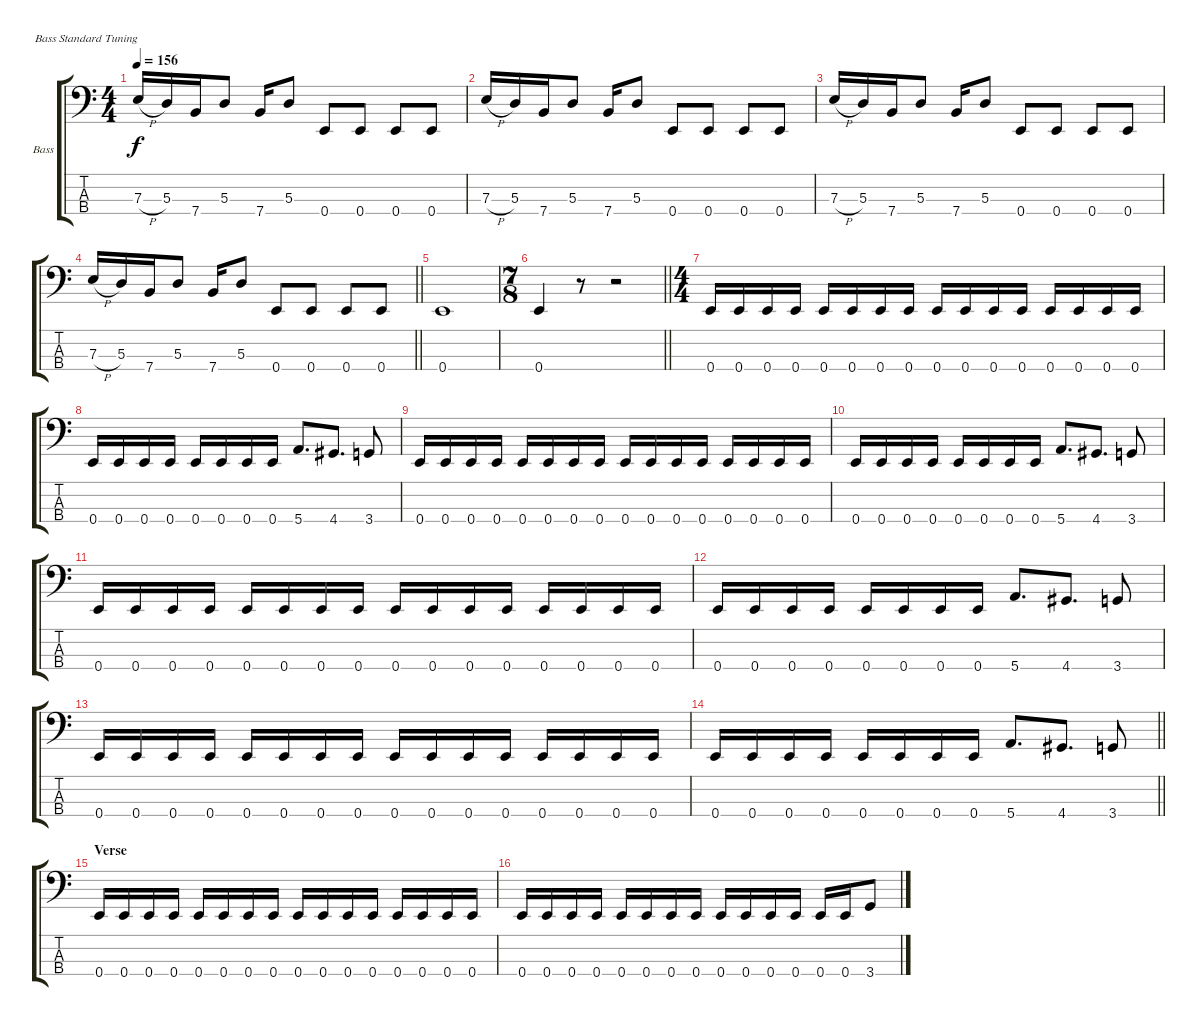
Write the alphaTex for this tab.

\bracketExtendMode groupsimilarinstruments
\firstSystemTrackNameOrientation horizontal
\otherSystemsTrackNameOrientation horizontal
\track ("Bass" "Bass") {instrument electricbassfinger}
\staff {score tabs}
\tuning (G2 D2 A1 E1)
\ts (4 4)
\tempo 156
\clef f4
\ks c
7.3{h}.16{dy f} 5.3.16 7.4.16 5.3.8 7.4.16 5.3.8 0.4.8 0.4.8 0.4.8 0.4.8 |
7.3{h}.16 5.3.16 7.4.16 5.3.8 7.4.16 5.3.8 0.4.8 0.4.8 0.4.8 0.4.8 |
7.3{h}.16 5.3.16 7.4.16 5.3.8 7.4.16 5.3.8 0.4.8 0.4.8 0.4.8 0.4.8 |
\barLineRight lightlight
7.3{h}.16 5.3.16 7.4.16 5.3.8 7.4.16 5.3.8 0.4.8 0.4.8 0.4.8 0.4.8 |
0.4.1 |
\ts (7 8)
\barLineRight lightlight
0.4.4 r.8 r.2 |
\ts (4 4)
0.4.16 0.4.16 0.4.16 0.4.16 0.4.16 0.4.16 0.4.16 0.4.16 0.4.16 0.4.16 0.4.16 0.4.16 0.4.16 0.4.16 0.4.16 0.4.16 |
0.4.16 0.4.16 0.4.16 0.4.16 0.4.16 0.4.16 0.4.16 0.4.16 5.4.8{d} 4.4.8{d} 3.4.8 |
0.4.16 0.4.16 0.4.16 0.4.16 0.4.16 0.4.16 0.4.16 0.4.16 0.4.16 0.4.16 0.4.16 0.4.16 0.4.16 0.4.16 0.4.16 0.4.16 |
0.4.16 0.4.16 0.4.16 0.4.16 0.4.16 0.4.16 0.4.16 0.4.16 5.4.8{d} 4.4.8{d} 3.4.8 |
0.4.16 0.4.16 0.4.16 0.4.16 0.4.16 0.4.16 0.4.16 0.4.16 0.4.16 0.4.16 0.4.16 0.4.16 0.4.16 0.4.16 0.4.16 0.4.16 |
0.4.16 0.4.16 0.4.16 0.4.16 0.4.16 0.4.16 0.4.16 0.4.16 5.4.8{d} 4.4.8{d} 3.4.8 |
0.4.16 0.4.16 0.4.16 0.4.16 0.4.16 0.4.16 0.4.16 0.4.16 0.4.16 0.4.16 0.4.16 0.4.16 0.4.16 0.4.16 0.4.16 0.4.16 |
\barLineRight lightlight
0.4.16 0.4.16 0.4.16 0.4.16 0.4.16 0.4.16 0.4.16 0.4.16 5.4.8{d} 4.4.8{d} 3.4.8 |
\section ("" "Verse")
0.4.16 0.4.16 0.4.16 0.4.16 0.4.16 0.4.16 0.4.16 0.4.16 0.4.16 0.4.16 0.4.16 0.4.16 0.4.16 0.4.16 0.4.16 0.4.16 |
0.4.16 0.4.16 0.4.16 0.4.16 0.4.16 0.4.16 0.4.16 0.4.16 0.4.16 0.4.16 0.4.16 0.4.16 0.4.16 0.4.16 3.4.8
